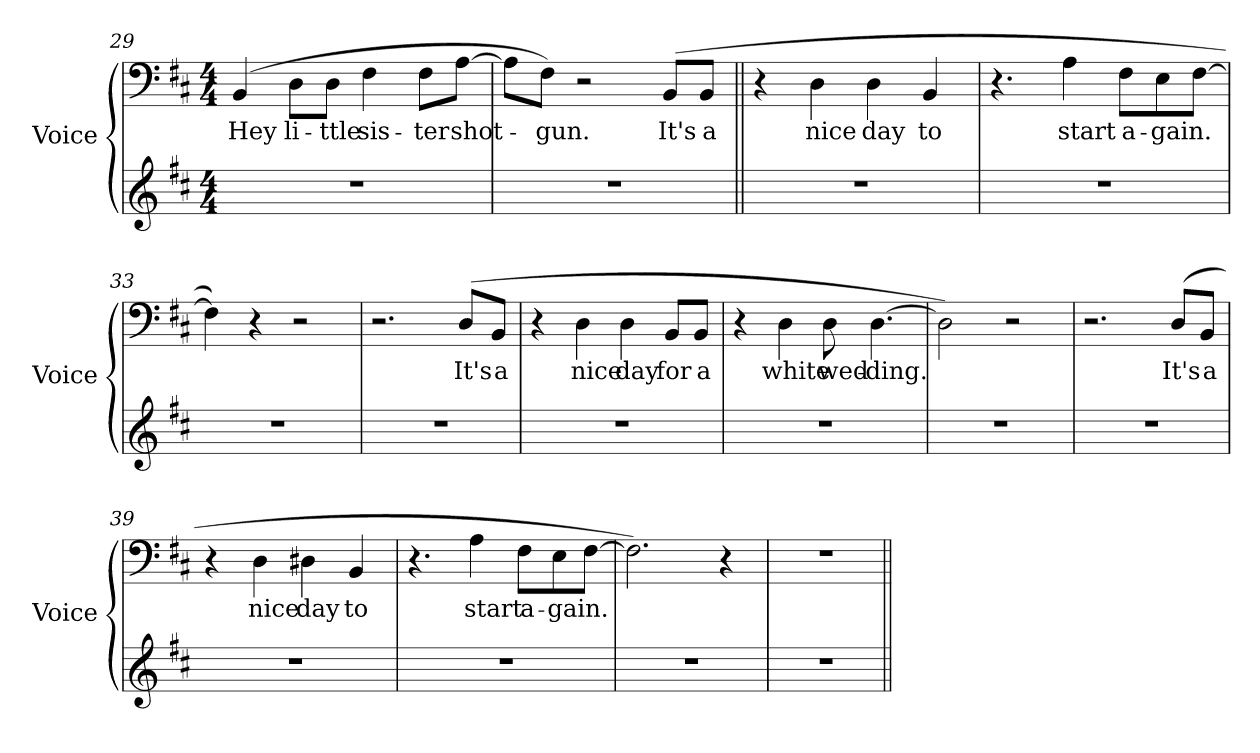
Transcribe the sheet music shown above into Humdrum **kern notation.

**kern	**kern	**text
*part2	*part1	*part1
*staff2	*staff1	*staff1
*I"Voice	*I"Voice	*
*I'Voice	*I'Voice	*
!!LO:PB:g=z
*clefG2	*clefF4	*
*k[f#c#]	*k[f#c#]	*
*b:	*b:	*
*M4/4	*M4/4	*
=29	=29	=29
!	!	!LO:LY:b:color=#000000
1r	(4BBi/	Hey
!	!	!LO:LY:b:color=#000000
.	8Di\L	li-
!	!	!LO:LY:b:color=#000000
.	8Di\J	-ttle
!	!	!LO:LY:b:color=#000000
.	4F#i\	sis-
!	!	!LO:LY:b:color=#000000
.	8F#i\L	-ter
!	!	!LO:LY:b:color=#000000
.	[8Ai\J	shot-
=30	=30	=30
1r	8Ai\L]	.
!	!	!LO:LY:b:color=#000000
.	8F#i\J)	-gun.
.	2r	.
!	!	!LO:LY:b:color=#000000
.	(8BBi/L	It's
!	!	!LO:LY:b:color=#000000
.	8BBi/J	a
=31||	=31||	=31||
1r	4r	.
!	!	!LO:LY:b:color=#000000
.	4Di\	nice
!	!	!LO:LY:b:color=#000000
.	4Di\	day
!	!	!LO:LY:b:color=#000000
.	4BBi/	to
=32	=32	=32
1r	4.r	.
!	!	!LO:LY:b:color=#000000
.	4Ai\	start
!	!	!LO:LY:b:color=#000000
.	8F#i\L	a-
!	!	!LO:LY:b:color=#000000
.	8Ei\	-gain.
.	[8F#i\J	.
=33	=33	=33
1r	4F#i\])	.
.	4r	.
.	2r	.
!!LO:LB:g=z
=34	=34	=34
1r	2.r	.
!	!	!LO:LY:b:color=#000000
.	(8Di/L	It's
!	!	!LO:LY:b:color=#000000
.	8BBi/J	a
=35	=35	=35
1r	4r	.
!	!	!LO:LY:b:color=#000000
.	4Di\	nice
!	!	!LO:LY:b:color=#000000
.	4Di\	day
!	!	!LO:LY:b:color=#000000
.	8BBi/L	for
!	!	!LO:LY:b:color=#000000
.	8BBi/J	a
=36	=36	=36
1r	4r	.
!	!	!LO:LY:b:color=#000000
.	4Di\	white
!	!	!LO:LY:b:color=#000000
.	8Di\	wed-
!	!	!LO:LY:b:color=#000000
.	[4.Di\	-ding.
=37	=37	=37
1r	2Di\])	.
.	2r	.
=38	=38	=38
1r	2.r	.
!	!	!LO:LY:b:color=#000000
.	(8Di/L	It's
!	!	!LO:LY:b:color=#000000
.	8BBi/J	a
=39	=39	=39
1r	4r	.
!	!	!LO:LY:b:color=#000000
.	4Di\	nice
!	!	!LO:LY:b:color=#000000
.	4D#Xi\	day
!	!	!LO:LY:b:color=#000000
.	4BBi/	to
!!LO:LB:g=z
=40	=40	=40
1r	4.r	.
!	!	!LO:LY:b:color=#000000
.	4Ai\	start
!	!	!LO:LY:b:color=#000000
.	8F#i\L	a-
!	!	!LO:LY:b:color=#000000
.	8Ei\	-gain.
.	[8F#i\J	.
=41	=41	=41
1r	2.F#i\])	.
.	4r	.
=42	=42	=42
1r	1r	.
=||	=||	=||
*-	*-	*-
